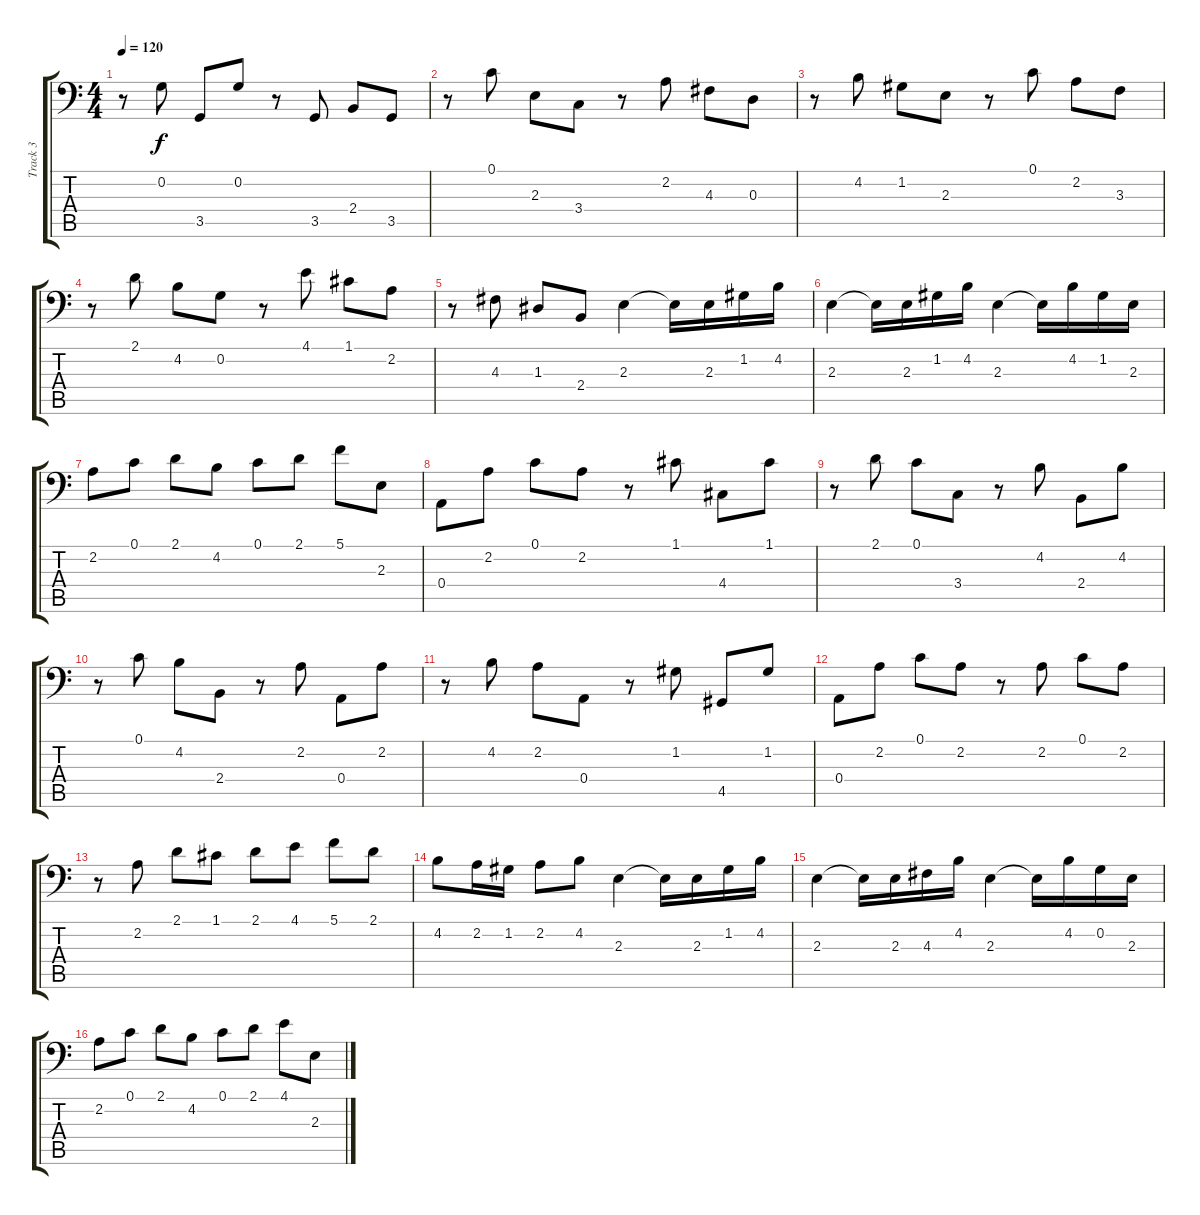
\track ("Track 3" "Track 3") {instrument electricbassfinger}
\staff {score tabs}
\tuning (C3 G2 D2 A1 E1 B0) {hide}
\ts (4 4)
\tempo 120
\clef f4
\ks c
r.8{dy f} 0.2.8 3.5.8 0.2.8 r.8 3.5.8 2.4.8 3.5.8 |
r.8 0.1.8 2.3.8 3.4.8 r.8 2.2.8 4.3.8 0.3.8 |
r.8 4.2.8 1.2.8 2.3.8 r.8 0.1.8 2.2.8 3.3.8 |
r.8 2.1.8 4.2.8 0.2.8 r.8 4.1.8 1.1.8 2.2.8 |
r.8 4.3.8 1.3.8 2.4.8 2.3.4 2.3{t}.16 2.3.16 1.2.16 4.2.16 |
2.3.4 2.3{t}.16 2.3.16 1.2.16 4.2.16 2.3.4 2.3{t}.16 4.2.16 1.2.16 2.3.16 |
2.2.8 0.1.8 2.1.8 4.2.8 0.1.8 2.1.8 5.1.8 2.3.8 |
0.4.8 2.2.8 0.1.8 2.2.8 r.8 1.1.8 4.4.8 1.1.8 |
r.8 2.1.8 0.1.8 3.4.8 r.8 4.2.8 2.4.8 4.2.8 |
r.8 0.1.8 4.2.8 2.4.8 r.8 2.2.8 0.4.8 2.2.8 |
r.8 4.2.8 2.2.8 0.4.8 r.8 1.2.8 4.5.8 1.2.8 |
0.4.8 2.2.8 0.1.8 2.2.8 r.8 2.2.8 0.1.8 2.2.8 |
r.8 2.2.8 2.1.8 1.1.8 2.1.8 4.1.8 5.1.8 2.1.8 |
4.2.8 2.2.16 1.2.16 2.2.8 4.2.8 2.3.4 2.3{t}.16 2.3.16 1.2.16 4.2.16 |
2.3.4 2.3{t}.16 2.3.16 4.3.16 4.2.16 2.3.4 2.3{t}.16 4.2.16 0.2.16 2.3.16 |
2.2.8 0.1.8 2.1.8 4.2.8 0.1.8 2.1.8 4.1.8 2.3.8
